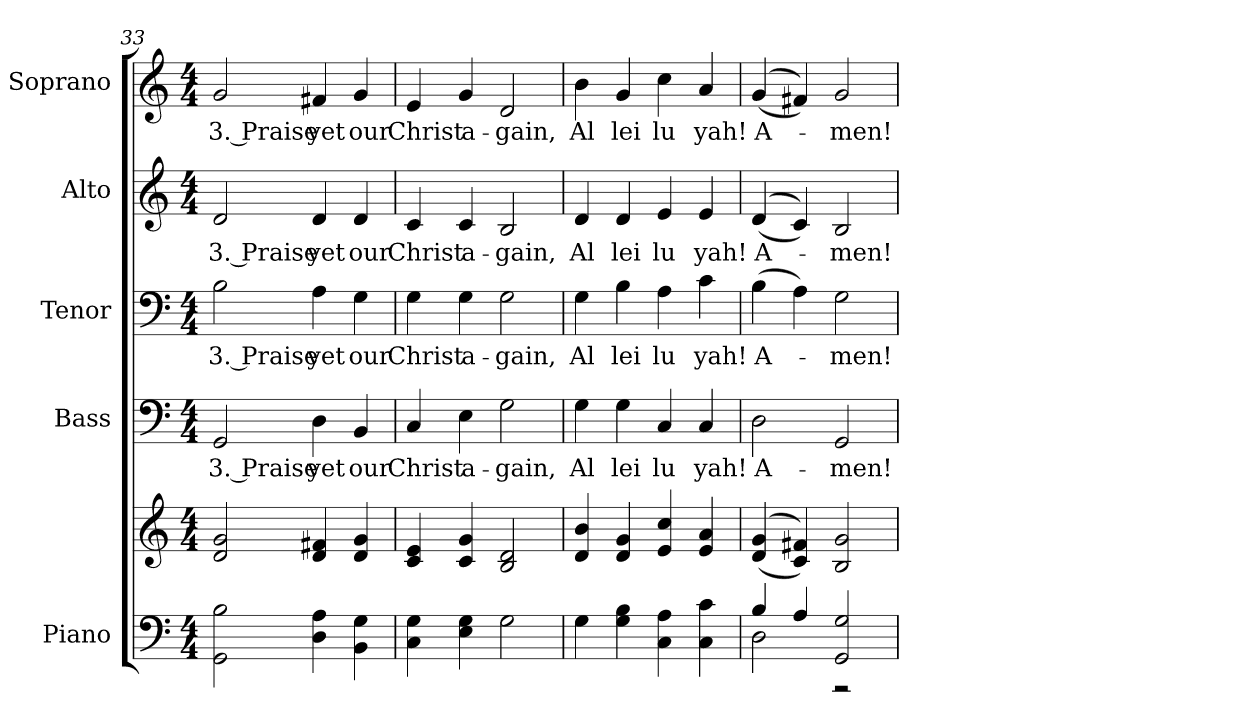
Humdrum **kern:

**kern	**kern	**kern	**text	**kern	**text	**kern	**text	**kern	**text
*part5	*part5	*part4	*part4	*part3	*part3	*part2	*part2	*part1	*part1
*staff6	*staff5	*staff4	*staff4	*staff3	*staff3	*staff2	*staff2	*staff1	*staff1
*I"Piano	*	*I"Bass	*	*I"Tenor	*	*I"Alto	*	*I"Soprano	*
*I'Pno.	*	*I'B.	*	*I'T.	*	*I'A.	*	*I'S.	*
*clefF4	*clefG2	*clefF4	*	*clefF4	*	*clefG2	*	*clefG2	*
*k[]	*k[]	*k[]	*	*k[]	*	*k[]	*	*k[]	*
*C:	*C:	*C:	*	*C:	*	*C:	*	*C:	*
*M4/4	*M4/4	*M4/4	*	*M4/4	*	*M4/4	*	*M4/4	*
=33	=33	=33	=33	=33	=33	=33	=33	=33	=33
!	!	!	!LO:LY:b:color=#000000	!	!	!	!	!	!
!	!	!	!	!	!LO:LY:b:color=#000000	!	!	!	!
!	!	!	!	!	!	!	!LO:LY:b:color=#000000	!	!
!	!	!	!	!	!	!	!	!	!LO:LY:b:color=#000000
2GGi\ 2Bi	2di/ 2gi	2GGi/	3. Praise	2Bi\	3. Praise	2di/	3. Praise	2gi/	3. Praise
!	!	!	!LO:LY:b:color=#000000	!	!	!	!	!	!
!	!	!	!	!	!LO:LY:b:color=#000000	!	!	!	!
!	!	!	!	!	!	!	!LO:LY:b:color=#000000	!	!
!	!	!	!	!	!	!	!	!	!LO:LY:b:color=#000000
4Di\ 4Ai	4di/ 4f#Xi	4Di\	yet	4Ai\	yet	4di/	yet	4f#Xi/	yet
!	!	!	!LO:LY:b:color=#000000	!	!	!	!	!	!
!	!	!	!	!	!LO:LY:b:color=#000000	!	!	!	!
!	!	!	!	!	!	!	!LO:LY:b:color=#000000	!	!
!	!	!	!	!	!	!	!	!	!LO:LY:b:color=#000000
4BBi\ 4Gi	4di/ 4gi	4BBi/	our	4Gi\	our	4di/	our	4gi/	our
!!LO:PB:g=z
=34	=34	=34	=34	=34	=34	=34	=34	=34	=34
!	!	!	!LO:LY:b:color=#000000	!	!	!	!	!	!
!	!	!	!	!	!LO:LY:b:color=#000000	!	!	!	!
!	!	!	!	!	!	!	!LO:LY:b:color=#000000	!	!
!	!	!	!	!	!	!	!	!	!LO:LY:b:color=#000000
4Ci\ 4Gi	4ci/ 4ei	4Ci/	Christ	4Gi\	Christ	4ci/	Christ	4ei/	Christ
!	!	!	!LO:LY:b:color=#000000	!	!	!	!	!	!
!	!	!	!	!	!LO:LY:b:color=#000000	!	!	!	!
!	!	!	!	!	!	!	!LO:LY:b:color=#000000	!	!
!	!	!	!	!	!	!	!	!	!LO:LY:b:color=#000000
4Ei\ 4Gi	4ci/ 4gi	4Ei\	a-	4Gi\	a-	4ci/	a-	4gi/	a-
!	!	!	!LO:LY:b:color=#000000	!	!	!	!	!	!
!	!	!	!	!	!LO:LY:b:color=#000000	!	!	!	!
!	!	!	!	!	!	!	!LO:LY:b:color=#000000	!	!
!	!	!	!	!	!	!	!	!	!LO:LY:b:color=#000000
2Gi\	2Bi/ 2di	2Gi\	-gain,	2Gi\	-gain,	2Bi/	-gain,	2di/	-gain,
=35	=35	=35	=35	=35	=35	=35	=35	=35	=35
!	!	!	!LO:LY:b:color=#000000	!	!	!	!	!	!
!	!	!	!	!	!LO:LY:b:color=#000000	!	!	!	!
!	!	!	!	!	!	!	!LO:LY:b:color=#000000	!	!
!	!	!	!	!	!	!	!	!	!LO:LY:b:color=#000000
4Gi\	4di/ 4bi	4Gi\	Al	4Gi\	Al	4di/	Al	4bi\	Al
!	!	!	!LO:LY:b:color=#000000	!	!	!	!	!	!
!	!	!	!	!	!LO:LY:b:color=#000000	!	!	!	!
!	!	!	!	!	!	!	!LO:LY:b:color=#000000	!	!
!	!	!	!	!	!	!	!	!	!LO:LY:b:color=#000000
4Gi\ 4Bi	4di/ 4gi	4Gi\	lei	4Bi\	lei	4di/	lei	4gi/	lei
!	!	!	!LO:LY:b:color=#000000	!	!	!	!	!	!
!	!	!	!	!	!LO:LY:b:color=#000000	!	!	!	!
!	!	!	!	!	!	!	!LO:LY:b:color=#000000	!	!
!	!	!	!	!	!	!	!	!	!LO:LY:b:color=#000000
4Ci\ 4Ai	4ei/ 4cci	4Ci/	lu	4Ai\	lu	4ei/	lu	4cci\	lu
!	!	!	!LO:LY:b:color=#000000	!	!	!	!	!	!
!	!	!	!	!	!LO:LY:b:color=#000000	!	!	!	!
!	!	!	!	!	!	!	!LO:LY:b:color=#000000	!	!
!	!	!	!	!	!	!	!	!	!LO:LY:b:color=#000000
4Ci\ 4ci	4ei/ 4ai	4Ci/	yah!	4ci\	yah!	4ei/	yah!	4ai/	yah!
=36	=36	=36	=36	=36	=36	=36	=36	=36	=36
*^	*	*	*	*	*	*	*	*	*
!	!	!	!	!LO:LY:b:color=#000000	!	!	!	!	!	!
!	!	!	!	!	!	!LO:LY:b:color=#000000	!	!	!	!
!	!	!	!	!	!	!	!	!LO:LY:b:color=#000000	!	!
!	!	!	!	!	!	!	!	!	!	!LO:LY:b:color=#000000
4Bi/	2Di\	((4di/ 4gi	2Di\	A-	(4Bi\	A-	((4di/	A-	((4gi/	A-
4Ai/	.	4ci/ 4f#Xi))	.	.	4Ai\)	.	4ci/))	.	4f#Xi/))	.
!	!	!	!	!LO:LY:b:color=#000000	!	!	!	!	!	!
!	!	!	!	!	!	!LO:LY:b:color=#000000	!	!	!	!
!	!	!	!	!	!	!	!	!LO:LY:b:color=#000000	!	!
!	!	!	!	!	!	!	!	!	!	!LO:LY:b:color=#000000
2GGi/ 2Gi	2r	2Bi/ 2gi	2GGi/	-men!	2Gi\	-men!	2Bi/	-men!	2gi/	-men!
*v	*v	*	*	*	*	*	*	*	*	*
=	=	=	=	=	=	=	=	=	=
*-	*-	*-	*-	*-	*-	*-	*-	*-	*-
